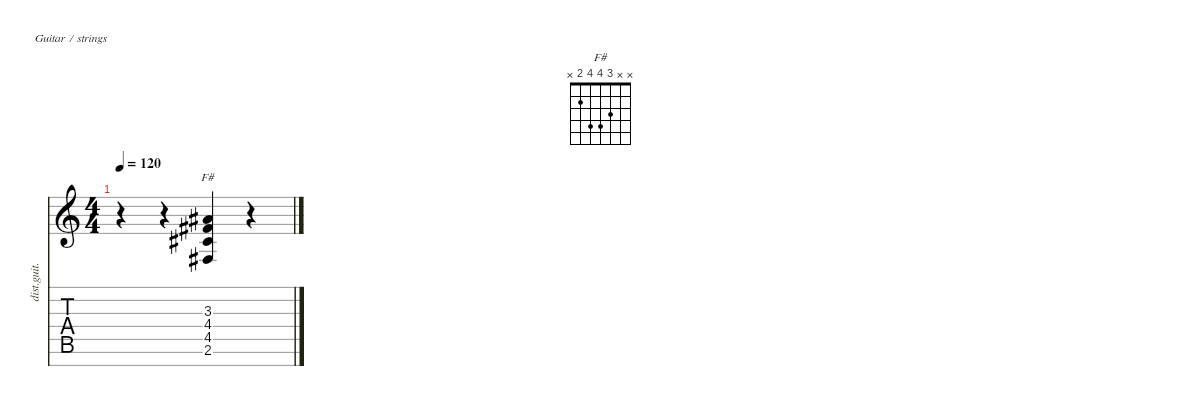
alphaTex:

\defaultSystemsLayout 4
\hideDynamics
\bracketExtendMode nobrackets
\otherSystemsTrackNameOrientation horizontal
\track ("Distortion Guitar" "dist.guit.") {instrument distortionguitar}
\staff {score tabs}
\tuning (E4 B3 G3 D3 A2 E2 B1)
\chord ("F#" x x 3 4 4 2 x) {showfingering false}
\ts (4 4)
\tempo 120
\clef g2
\ks c
r.4{dy mf instrument distortionguitar beam Down} r.4{beam Up} (2.6{acc #} 4.5{acc #} 4.4{acc #} 3.3{acc #}).4{ch "F#" beam Up} r.4{beam Up}
